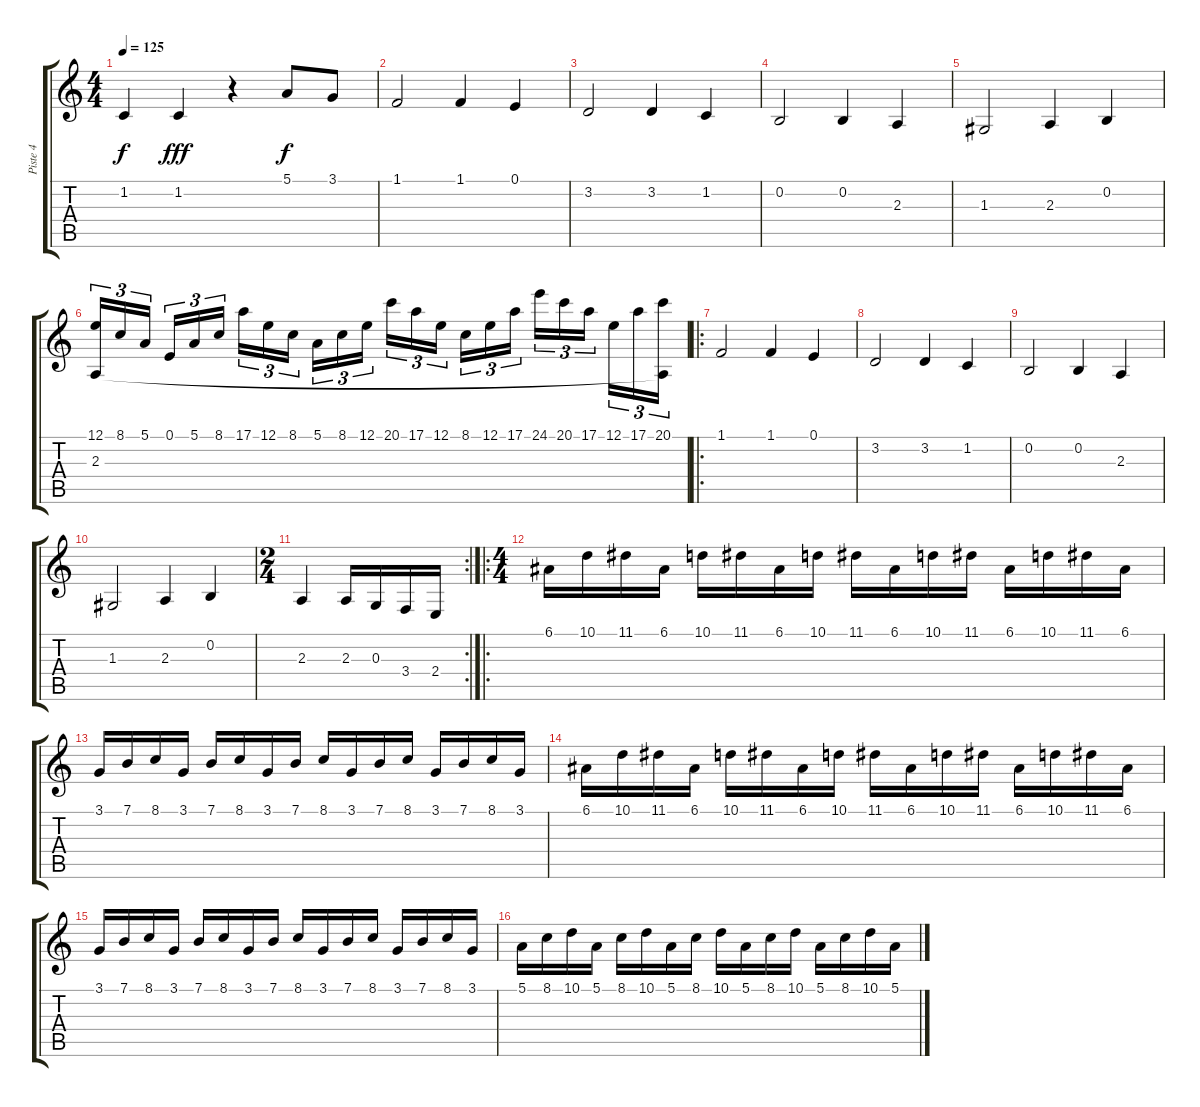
\track ("Piste 4" "Piste 4") {instrument lead2sawtooth}
\staff {score tabs}
\tuning (E4 B3 G3 D3 A2 E2) {hide}
\ts (4 4)
\tempo 125
\clef g2
\ks c
1.2.4{dy f} 1.2.4{dy fff} r.4 5.1.8{dy f} 3.1.8 |
1.1.2 1.1.4 0.1.4 |
3.2.2 3.2.4 1.2.4 |
0.2.2 0.2.4 2.3.4 |
1.3.2 2.3.4 0.2.4 |
(12.1 2.3).16{tu (3 2)} 8.1.16{tu (3 2)} 5.1.16{tu (3 2) beam splitsecondary} 0.1.16{tu (3 2)} 5.1.16{tu (3 2)} 8.1.16{tu (3 2)} 17.1.16{tu (3 2)} 12.1.16{tu (3 2)} 8.1.16{tu (3 2) beam splitsecondary} 5.1.16{tu (3 2)} 8.1.16{tu (3 2)} 12.1.16{tu (3 2)} 20.1.16{tu (3 2)} 17.1.16{tu (3 2)} 12.1.16{tu (3 2) beam splitsecondary} 8.1.16{tu (3 2)} 12.1.16{tu (3 2)} 17.1.16{tu (3 2)} 24.1.16{tu (3 2)} 20.1.16{tu (3 2)} 17.1.16{tu (3 2) beam splitsecondary} 12.1.16{tu (3 2)} 17.1.16{tu (3 2)} (20.1 2.3{t}).16{tu (3 2)} |
\ro
1.1.2 1.1.4 0.1.4 |
3.2.2 3.2.4 1.2.4 |
0.2.2 0.2.4 2.3.4 |
1.3.2 2.3.4 0.2.4 |
\rc 2
\ts (2 4)
2.3.4 2.3.16 0.3.16 3.4.16 2.4.16 |
\ro
\ts (4 4)
6.1.16 10.1.16 11.1.16 6.1.16 10.1.16 11.1.16 6.1.16 10.1.16 11.1.16 6.1.16 10.1.16 11.1.16 6.1.16 10.1.16 11.1.16 6.1.16 |
3.1.16 7.1.16 8.1.16 3.1.16 7.1.16 8.1.16 3.1.16 7.1.16 8.1.16 3.1.16 7.1.16 8.1.16 3.1.16 7.1.16 8.1.16 3.1.16 |
6.1.16 10.1.16 11.1.16 6.1.16 10.1.16 11.1.16 6.1.16 10.1.16 11.1.16 6.1.16 10.1.16 11.1.16 6.1.16 10.1.16 11.1.16 6.1.16 |
3.1.16 7.1.16 8.1.16 3.1.16 7.1.16 8.1.16 3.1.16 7.1.16 8.1.16 3.1.16 7.1.16 8.1.16 3.1.16 7.1.16 8.1.16 3.1.16 |
5.1.16 8.1.16 10.1.16 5.1.16 8.1.16 10.1.16 5.1.16 8.1.16 10.1.16 5.1.16 8.1.16 10.1.16 5.1.16 8.1.16 10.1.16 5.1.16
